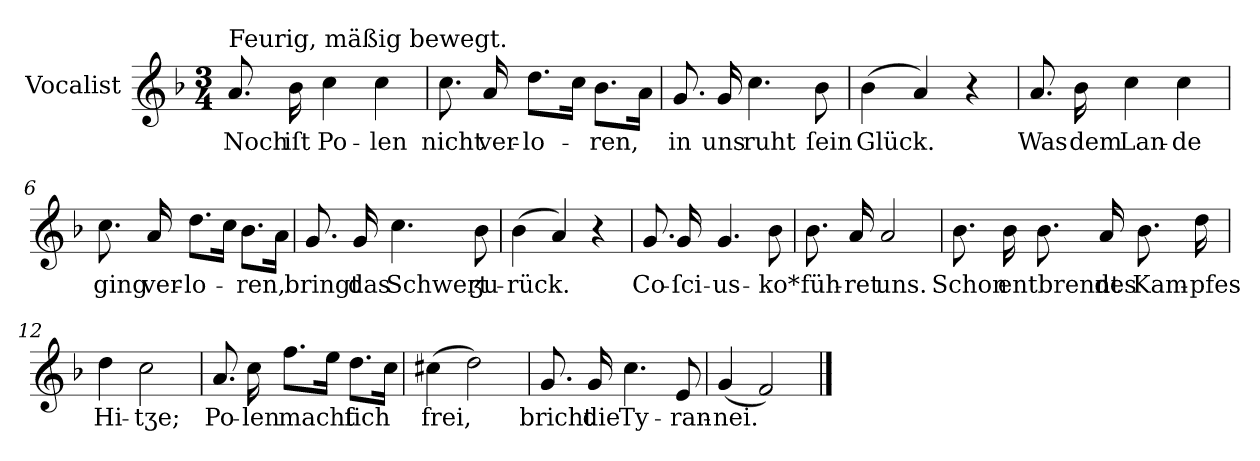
**kern	**text
*part1	*part1
*staff1	*staff1
*I"Vocalist	*
*clefG2	*
*k[b-]	*
*F:	*
*M3/4	*
=1	=1
!LO:TX:a:t=Feurig, mäßig bewegt.	!
8.a	Noch
16b-	iſt
4cc	Po-
4cc	-len
=2	=2
8.cc	nicht
16a	ver-
8.ddL	-lo-
16ccJk	.
8.b-\L	-ren,
16aJk	.
=3	=3
8.g	in
16g	uns
4.cc	ruht
8b-	ſein
=4	=4
(<4b-	Glück.
4a)	.
4r	.
=5	=5
8.a	Was
16b-	dem
4cc	Lan-
4cc	-de
=6	=6
8.cc	ging
16a	ver-
8.ddL	-lo-
16ccJk	.
8.b-\L	-ren,
16aJk	.
=7	=7
8.g	bringt
16g	das
4.cc	Schwert
8b-	ʒu-
=8	=8
(<4b-	-rück.
4a)	.
4r	.
=9	=9
8.g	Co-
16g	-ſci-
4.g	-us-
8b-	-ko*
=10	=10
8.b-	füh-
16a	-ret
2a	uns.
=11	=11
8.b-	Schon
16b-	entbrennt
8.b-	.
16a	des
8.b-	Kam-
16dd	-pfes
=12	=12
4dd	Hi-
2cc	-tʒe;
=13	=13
8.a	Po-
16cc	-len
8.ffL	macht
16eeJk	.
8.ddL	ſich
16ccJk	.
=14	=14
(4cc#X	frei,
2dd)	.
=15	=15
8.g	bricht
16g	die
4.cc	Ty-
8e	-ran-
=16	=16
(4g	-nei.
2f)	.
==	==
*-	*-
